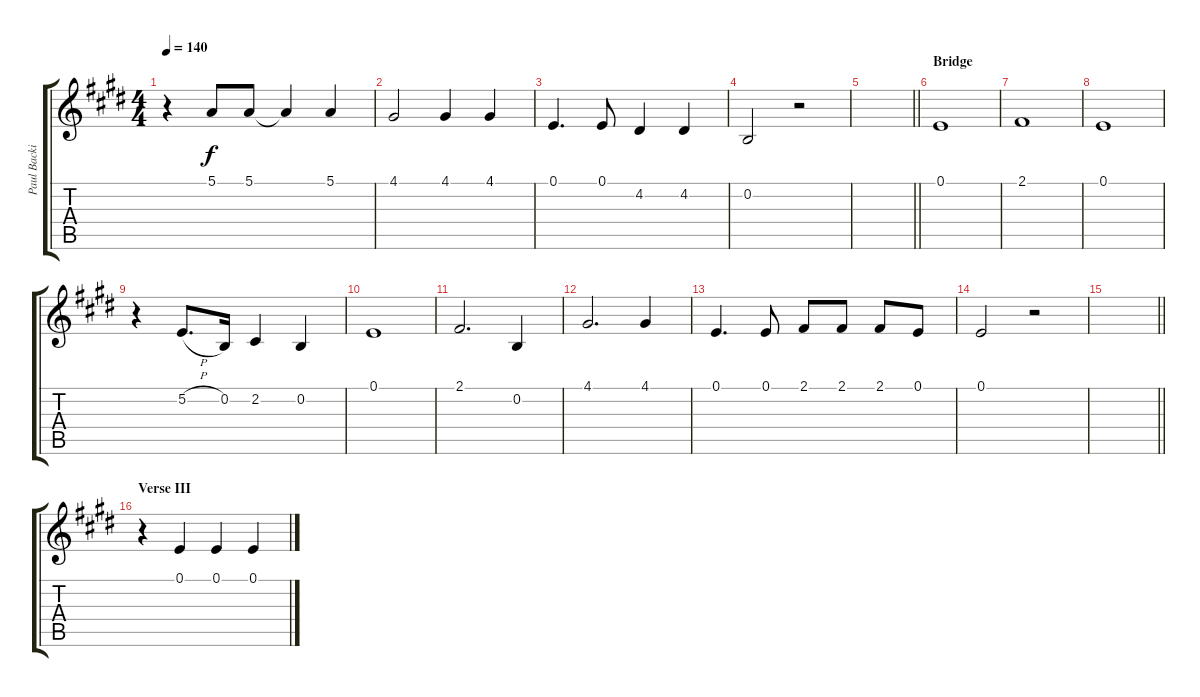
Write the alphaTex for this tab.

\track ("Paul Backing Vocals" "Paul Backi") {instrument clarinet}
\staff {score tabs}
\tuning (E4 B3 G3 D3 A2 E2) {hide}
\ts (4 4)
\tempo 140
\clef g2
\ks e
r.4{dy f} 5.1.8 5.1.8 5.1{t}.4 5.1.4 |
4.1.2 4.1.4 4.1.4 |
0.1.4{d} 0.1.8 4.2.4 4.2.4 |
0.2.2 r.2 |
\barLineRight lightlight
|
\section ("" "Bridge")
0.1.1 |
2.1.1 |
0.1.1 |
r.4 5.2{h}.8{d} 0.2.16 2.2.4 0.2.4 |
0.1.1 |
2.1.2{d} 0.2.4 |
4.1.2{d} 4.1.4 |
0.1.4{d} 0.1.8 2.1.8 2.1.8 2.1.8 0.1.8 |
0.1.2 r.2 |
\barLineRight lightlight
|
\section ("" "Verse III")
r.4 0.1.4 0.1.4 0.1.4
